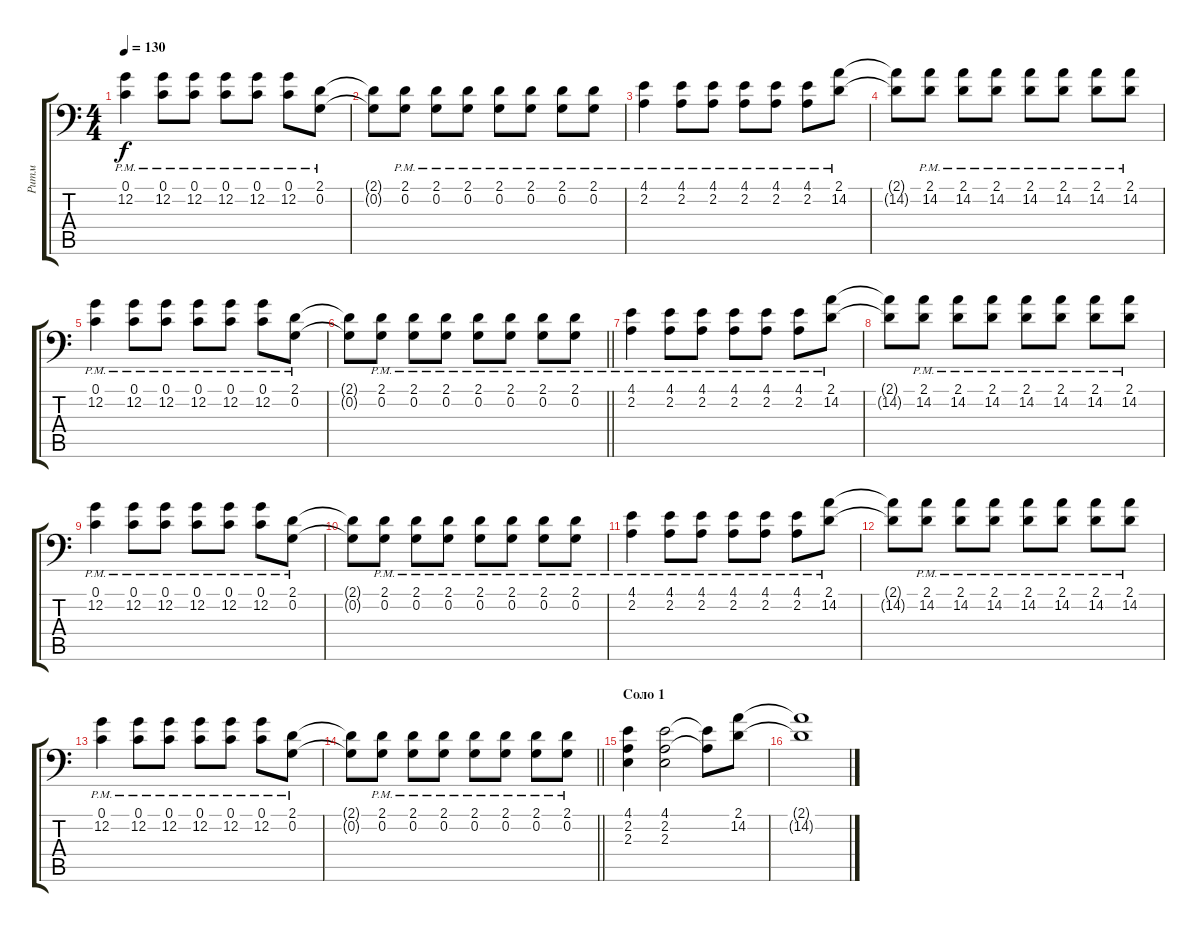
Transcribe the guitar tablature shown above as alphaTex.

\track ("Ритм" "Ритм") {instrument distortionguitar}
\staff {score tabs}
\tuning (C3 G2 D2 A1 E1 B0) {hide}
\ts (4 4)
\tempo 130
\clef f4
\ks c
(0.1{pm} 12.2{pm}).4{dy f} (0.1{pm} 12.2{pm}).8 (0.1{pm} 12.2{pm}).8 (0.1{pm} 12.2{pm}).8 (0.1{pm} 12.2{pm}).8 (0.1{pm} 12.2{pm}).8 (2.1{pm} 0.2{pm}).8 |
(2.1{t} 0.2{t}).8 (2.1{pm} 0.2{pm}).8 (2.1{pm} 0.2{pm}).8 (2.1{pm} 0.2{pm}).8 (2.1{pm} 0.2{pm}).8 (2.1{pm} 0.2{pm}).8 (2.1{pm} 0.2{pm}).8 (2.1{pm} 0.2{pm}).8 |
(4.1{pm} 2.2{pm}).4 (4.1{pm} 2.2{pm}).8 (4.1{pm} 2.2{pm}).8 (4.1{pm} 2.2{pm}).8 (4.1{pm} 2.2{pm}).8 (4.1{pm} 2.2{pm}).8 (2.1{pm} 14.2{pm}).8 |
(2.1{t} 14.2{t}).8 (2.1{pm} 14.2{pm}).8 (2.1{pm} 14.2{pm}).8 (2.1{pm} 14.2{pm}).8 (2.1{pm} 14.2{pm}).8 (2.1{pm} 14.2{pm}).8 (2.1{pm} 14.2{pm}).8 (2.1{pm} 14.2{pm}).8 |
(0.1{pm} 12.2{pm}).4 (0.1{pm} 12.2{pm}).8 (0.1{pm} 12.2{pm}).8 (0.1{pm} 12.2{pm}).8 (0.1{pm} 12.2{pm}).8 (0.1{pm} 12.2{pm}).8 (2.1{pm} 0.2{pm}).8 |
\barLineRight lightlight
(2.1{t} 0.2{t}).8 (2.1{pm} 0.2{pm}).8 (2.1{pm} 0.2{pm}).8 (2.1{pm} 0.2{pm}).8 (2.1{pm} 0.2{pm}).8 (2.1{pm} 0.2{pm}).8 (2.1{pm} 0.2{pm}).8 (2.1{pm} 0.2{pm}).8 |
(4.1{pm} 2.2{pm}).4 (4.1{pm} 2.2{pm}).8 (4.1{pm} 2.2{pm}).8 (4.1{pm} 2.2{pm}).8 (4.1{pm} 2.2{pm}).8 (4.1{pm} 2.2{pm}).8 (2.1{pm} 14.2{pm}).8 |
(2.1{t} 14.2{t}).8 (2.1{pm} 14.2{pm}).8 (2.1{pm} 14.2{pm}).8 (2.1{pm} 14.2{pm}).8 (2.1{pm} 14.2{pm}).8 (2.1{pm} 14.2{pm}).8 (2.1{pm} 14.2{pm}).8 (2.1{pm} 14.2{pm}).8 |
(0.1{pm} 12.2{pm}).4 (0.1{pm} 12.2{pm}).8 (0.1{pm} 12.2{pm}).8 (0.1{pm} 12.2{pm}).8 (0.1{pm} 12.2{pm}).8 (0.1{pm} 12.2{pm}).8 (2.1{pm} 0.2{pm}).8 |
(2.1{t} 0.2{t}).8 (2.1{pm} 0.2{pm}).8 (2.1{pm} 0.2{pm}).8 (2.1{pm} 0.2{pm}).8 (2.1{pm} 0.2{pm}).8 (2.1{pm} 0.2{pm}).8 (2.1{pm} 0.2{pm}).8 (2.1{pm} 0.2{pm}).8 |
(4.1{pm} 2.2{pm}).4 (4.1{pm} 2.2{pm}).8 (4.1{pm} 2.2{pm}).8 (4.1{pm} 2.2{pm}).8 (4.1{pm} 2.2{pm}).8 (4.1{pm} 2.2{pm}).8 (2.1{pm} 14.2{pm}).8 |
(2.1{t} 14.2{t}).8 (2.1{pm} 14.2{pm}).8 (2.1{pm} 14.2{pm}).8 (2.1{pm} 14.2{pm}).8 (2.1{pm} 14.2{pm}).8 (2.1{pm} 14.2{pm}).8 (2.1{pm} 14.2{pm}).8 (2.1{pm} 14.2{pm}).8 |
(0.1{pm} 12.2{pm}).4 (0.1{pm} 12.2{pm}).8 (0.1{pm} 12.2{pm}).8 (0.1{pm} 12.2{pm}).8 (0.1{pm} 12.2{pm}).8 (0.1{pm} 12.2{pm}).8 (2.1{pm} 0.2{pm}).8 |
\barLineRight lightlight
(2.1{t} 0.2{t}).8 (2.1{pm} 0.2{pm}).8 (2.1{pm} 0.2{pm}).8 (2.1{pm} 0.2{pm}).8 (2.1{pm} 0.2{pm}).8 (2.1{pm} 0.2{pm}).8 (2.1{pm} 0.2{pm}).8 (2.1{pm} 0.2{pm}).8 |
\section ("" "Соло 1")
(4.1 2.2 2.3).4 (4.1 2.2 2.3).2 (4.1{t} 2.2{t}).8 (2.1 14.2).8 |
(2.1{t} 14.2{t}).1
